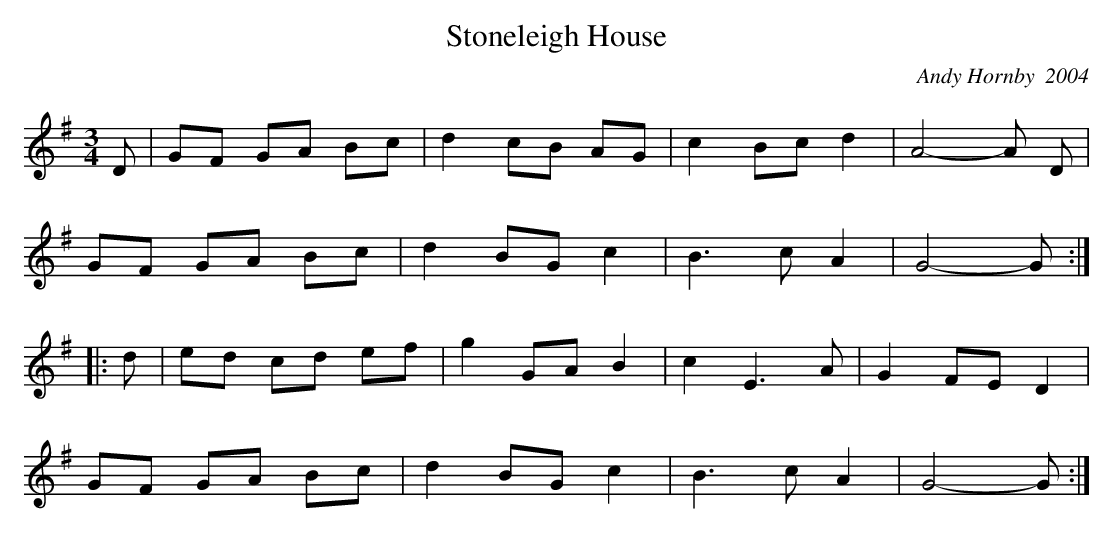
X:1
T:Stoneleigh House
C:Andy Hornby  2004
L:1/8
M:3/4
K:G major
D|GF GA Bc|d2cB AG|c2Bc d2|A4-A D|
GF GA Bc|d2BG c2|B3c A2|G4-G:|
|:d|ed cd ef|g2GA B2|c2E3A|G2FE D2|
GF GA Bc|d2BG c2|B3c A2|G4-G:|
